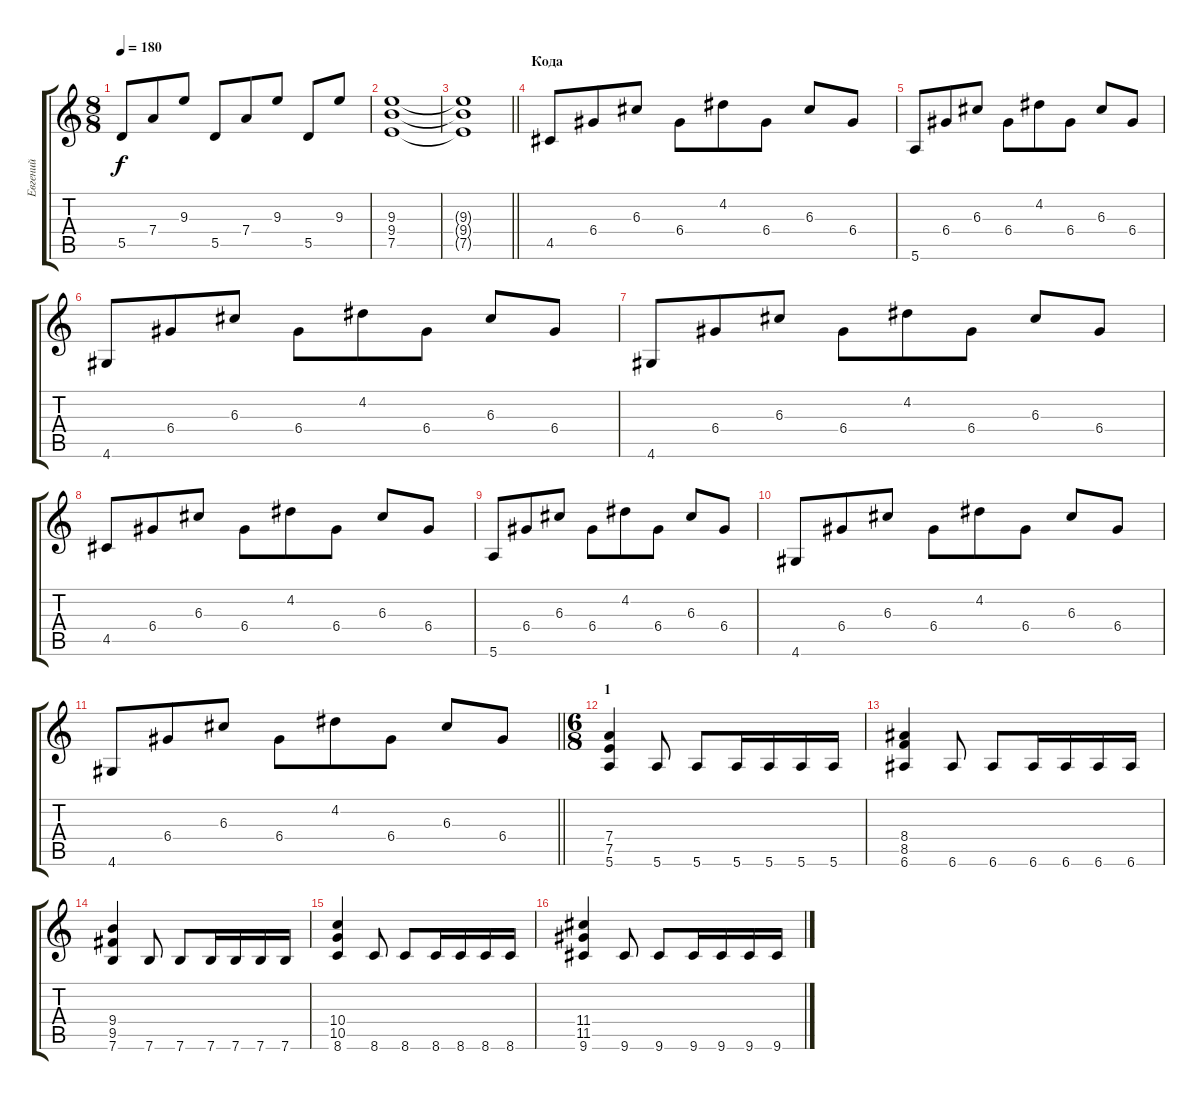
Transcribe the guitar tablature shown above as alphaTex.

\track ("Евгений" "Евгений") {instrument distortionguitar}
\staff {score tabs}
\tuning (E4 B3 G3 D3 A2 E2) {hide}
\ts (8 8)
\tempo 180
\clef g2
\ks c
5.5.8{dy f} 7.4.8 9.3.8 5.5.8 7.4.8 9.3.8 5.5.8 9.3.8 |
(9.3 9.4 7.5).1 |
\barLineRight lightlight
(9.3{t} 9.4{t} 7.5{t}).1 |
\section ("" "Кода")
4.5.8 6.4.8 6.3.8 6.4.8 4.2.8 6.4.8 6.3.8 6.4.8 |
5.6.8 6.4.8 6.3.8 6.4.8 4.2.8 6.4.8 6.3.8 6.4.8 |
4.6.8 6.4.8 6.3.8 6.4.8 4.2.8 6.4.8 6.3.8 6.4.8 |
4.6.8 6.4.8 6.3.8 6.4.8 4.2.8 6.4.8 6.3.8 6.4.8 |
4.5.8 6.4.8 6.3.8 6.4.8 4.2.8 6.4.8 6.3.8 6.4.8 |
5.6.8 6.4.8 6.3.8 6.4.8 4.2.8 6.4.8 6.3.8 6.4.8 |
4.6.8 6.4.8 6.3.8 6.4.8 4.2.8 6.4.8 6.3.8 6.4.8 |
\barLineRight lightlight
4.6.8 6.4.8 6.3.8 6.4.8 4.2.8 6.4.8 6.3.8 6.4.8 |
\ts (6 8)
\section ("" "1")
(7.4 7.5 5.6).4 5.6.8 5.6.8 5.6.16 5.6.16 5.6.16 5.6.16 |
(8.4 8.5 6.6).4 6.6.8 6.6.8 6.6.16 6.6.16 6.6.16 6.6.16 |
(9.4 9.5 7.6).4 7.6.8 7.6.8 7.6.16 7.6.16 7.6.16 7.6.16 |
(10.4 10.5 8.6).4 8.6.8 8.6.8 8.6.16 8.6.16 8.6.16 8.6.16 |
(11.4 11.5 9.6).4 9.6.8 9.6.8 9.6.16 9.6.16 9.6.16 9.6.16
